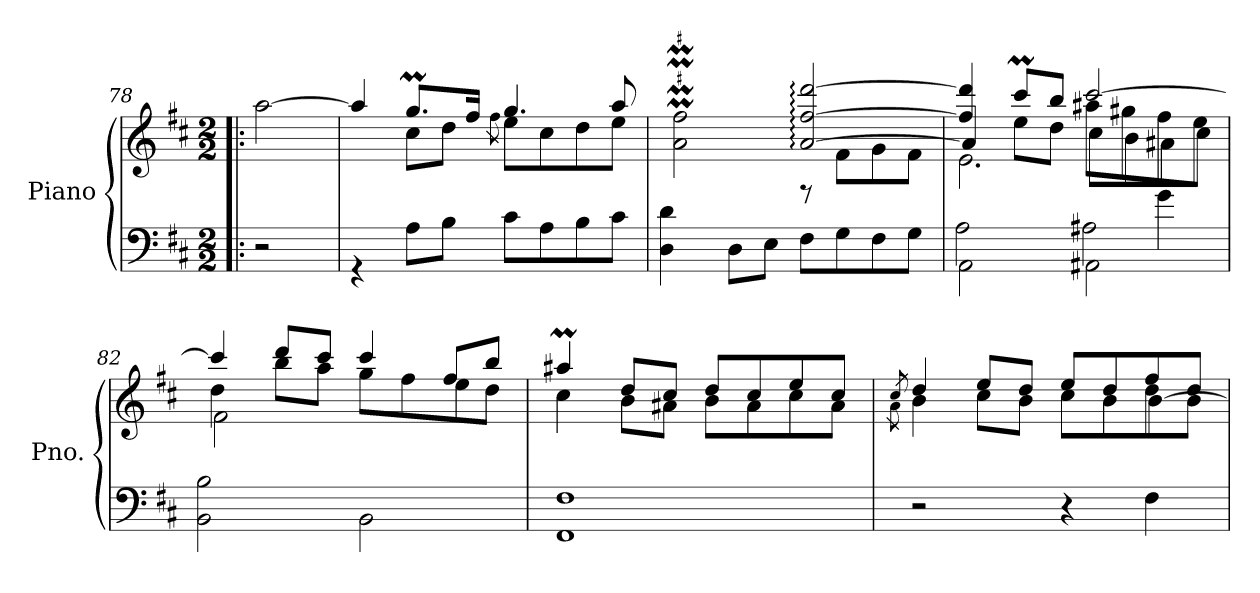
**kern	**kern
*part1	*part1
*staff2	*staff1
*I"Piano	*
*I'Pno.	*
*clefF4	*clefG2
*k[f#c#]	*k[f#c#]
*M2/2	*M2/2
=78!|:	=78!|:
2r	[2aa\
=79	=79
*^	*^
1ryy	4r	4aa/]	4ryy
.	8A\L	8.ggM/L	8cc#\L
.	8B\J	.	8dd\J
.	.	16ff#/Jk	.
.	.	.	8qff#\
.	8c#\L	4.gg/	8ee\L
.	8A\	.	8cc#\
.	8B\	.	8dd\
.	8c#\J	8aa/	8ee\J
=80	=80	=80	=80
*	*^	*	*
!	!	!LO:N:n=1:head=solid	!	!
!	!	!LO:N:n=2:head=solid	!	!
1Dyy	4ryy	2D\ 2d\	2a\M 2ff#\M	2ryy
.	8D\L	.	.	.
.	8E\J	.	.	.
.	8F#\L	4.ryy	[2a/: [2ff#/: [2ddd/:	8rF
.	8G\	.	.	8f#\L
.	8F#\	.	.	8g\
.	8G\J	8f#/yy	.	8f#\J
=81	=81	=81	=81	=81
*	*	*	*^	*^
2AA\	2A\	2.ryy	4ff#/] 4ddd/]	2ryy	4a/]	2.e\
.	.	.	8ccc#m/L	.	8ee\L	.
.	.	.	8bb/J	.	8dd\J	.
2AA#X\	2A#X\	.	[2ccc#/	8aa#X\L	8cc#\L	.
.	.	.	.	8gg#X\	8b\	.
.	.	4g\	.	8ff#\	8a#X\	4ryy
.	.	.	.	8ee\J	8cc#\J	.
*	*	*	*	*	*v	*v
!!LO:LB:g=z
=82	=82	=82	=82	=82	=82
1BByy	2BB\ 2B\	1f#yy	4ccc#/]	4dd\	2f#\
.	.	.	8ddd/L	8bb\L	.
.	.	.	8ccc#/J	8aa\J	.
.	2BB\	.	4ccc#/	8gg\L	2ryy
.	.	.	.	8ff#\	.
.	.	.	8ff#/L	8ee\	.
.	.	.	8bb/J	8dd\J	.
*	*v	*v	*	*	*
*	*	*	*v	*v
=83	=83	=83	=83
1FF#	1F#	4aa#Xm/	4cc#\
.	.	8dd/L	8b\L
.	.	8cc#/J	8a#X\J
.	.	8dd/L	8b\L
.	.	8cc#/	8a#\
.	.	8ee/	8cc#\
.	.	8cc#/J	8a#\J
*v	*v	*	*
=84	=84	=84
.	8qcc#/	8qa\
*	*	*^
2r	4dd/	4b\	2.ryy
.	8ee/L	8cc#\L	.
.	8dd/J	8b\J	.
4r	8ee/L	8cc#\L	.
.	8dd/	8b\	.
4F#\	8ff#/	8dd\	[4b\
.	8dd/J	8b\J	.
*	*v	*v	*v
=	=
*-	*-
